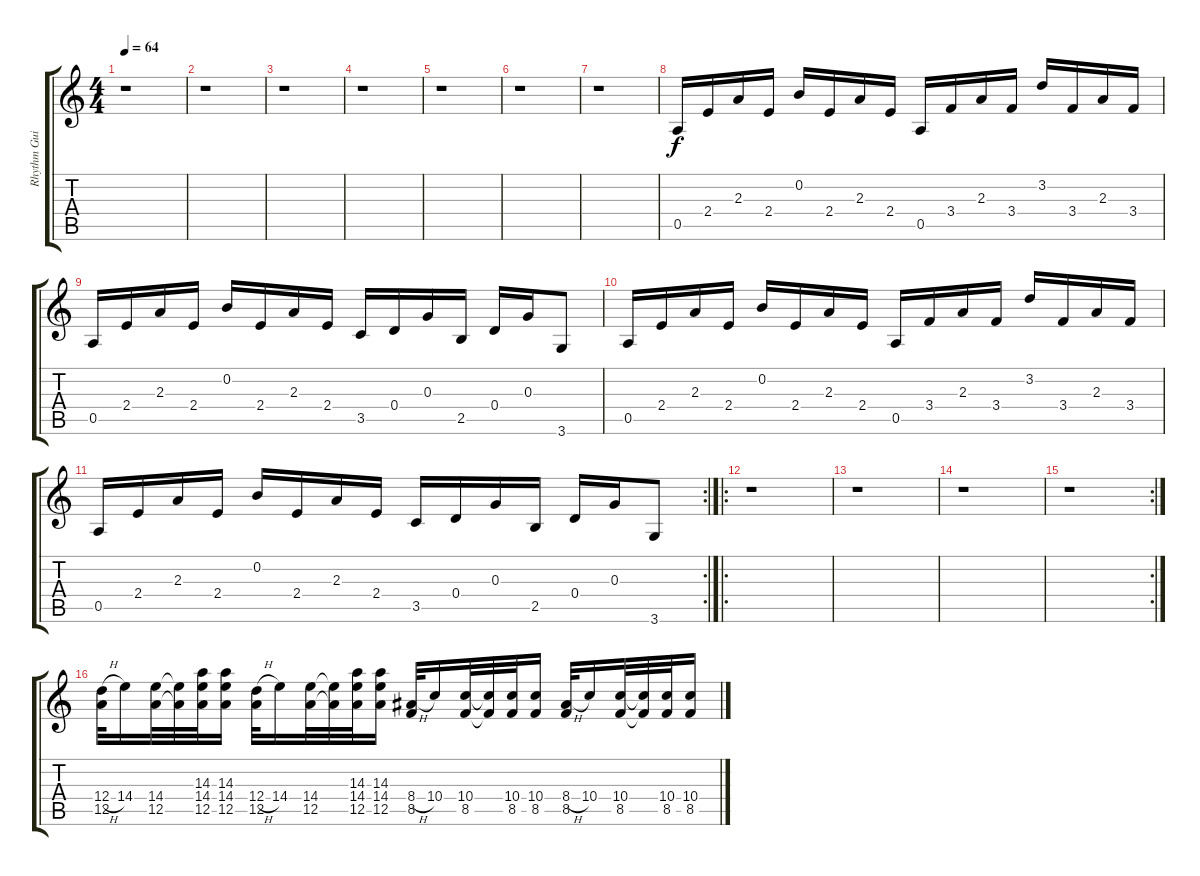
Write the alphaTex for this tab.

\track ("Rhythm Guitar" "Rhythm Gui") {instrument electricguitarclean}
\staff {score tabs}
\tuning (E4 B3 G3 D3 A2 E2) {hide}
\ts (4 4)
\tempo 64
\clef g2
\ks c
r.1{dy f} |
r.1 |
r.1 |
r.1 |
r.1 |
r.1 |
r.1 |
0.5.16 2.4.16 2.3.16 2.4.16 0.2.16 2.4.16 2.3.16 2.4.16 0.5.16 3.4.16 2.3.16 3.4.16 3.2.16 3.4.16 2.3.16 3.4.16 |
0.5.16 2.4.16 2.3.16 2.4.16 0.2.16 2.4.16 2.3.16 2.4.16 3.5.16 0.4.16 0.3.16 2.5.16 0.4.16 0.3.16 3.6.8 |
0.5.16 2.4.16 2.3.16 2.4.16 0.2.16 2.4.16 2.3.16 2.4.16 0.5.16 3.4.16 2.3.16 3.4.16 3.2.16 3.4.16 2.3.16 3.4.16 |
\rc 2
0.5.16 2.4.16 2.3.16 2.4.16 0.2.16 2.4.16 2.3.16 2.4.16 3.5.16 0.4.16 0.3.16 2.5.16 0.4.16 0.3.16 3.6.8 |
\ro
r.1 |
r.1 |
r.1 |
\rc 2
r.1 |
(12.4{h} 12.5).32 14.4.16 (14.4 12.5).32 (14.4{t} 12.5{t}).32 (14.3 14.4 12.5).32 (14.3 14.4 12.5).16 (12.4{h} 12.5).32 14.4.16 (14.4 12.5).32 (14.4{t} 12.5{t}).32 (14.3 14.4 12.5).32 (14.3 14.4 12.5).16 (8.4{h} 8.5).32 10.4.16 (10.4 8.5).32 (10.4{t} 8.5{t}).32 (10.4 8.5).32 (10.4 8.5).16 (8.4{h} 8.5).32 10.4.16 (10.4 8.5).32 (10.4{t} 8.5{t}).32 (10.4 8.5).32 (10.4 8.5).16
